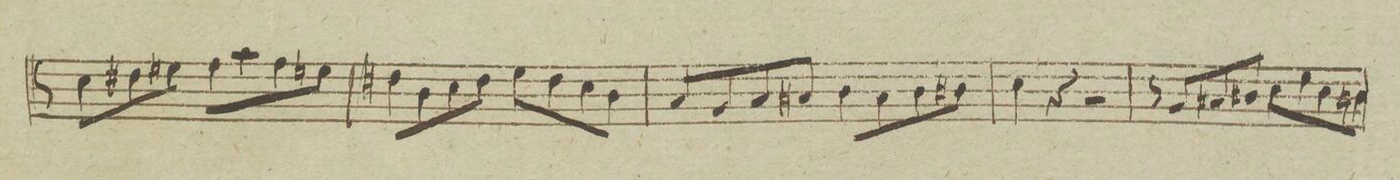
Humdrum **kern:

**kern	**dynam
*I"Basso	*
*clefF4	*
*k[]	*
*met(c|)	*
*M2/2	*
8r	.
8E\L	.
8F#X\	.
8G#X\J	.
8A\L	.
8c\	.
8A\	.
8Gn\J	.
=201	=201
8F#X\L	.
8D\	.
8E\	.
8F#\J	.
8G\L	.
8F#\	.
8E\	.
8D\J	.
=202	=202
8C/L	.
8BB/	.
8C/	.
8C#X/J	.
8DL\	.
8C#/	.
8D\	.
8D#X\J	.
=203	=203
4E\	.
4r	.
2r	.
=204	=204
8r	.
8BB/L	.
8C#X/	.
8D#X\J	.
8E\L	.
8G\	.
8E\	.
8Dn\J	.
=205	=205
*-	*-
